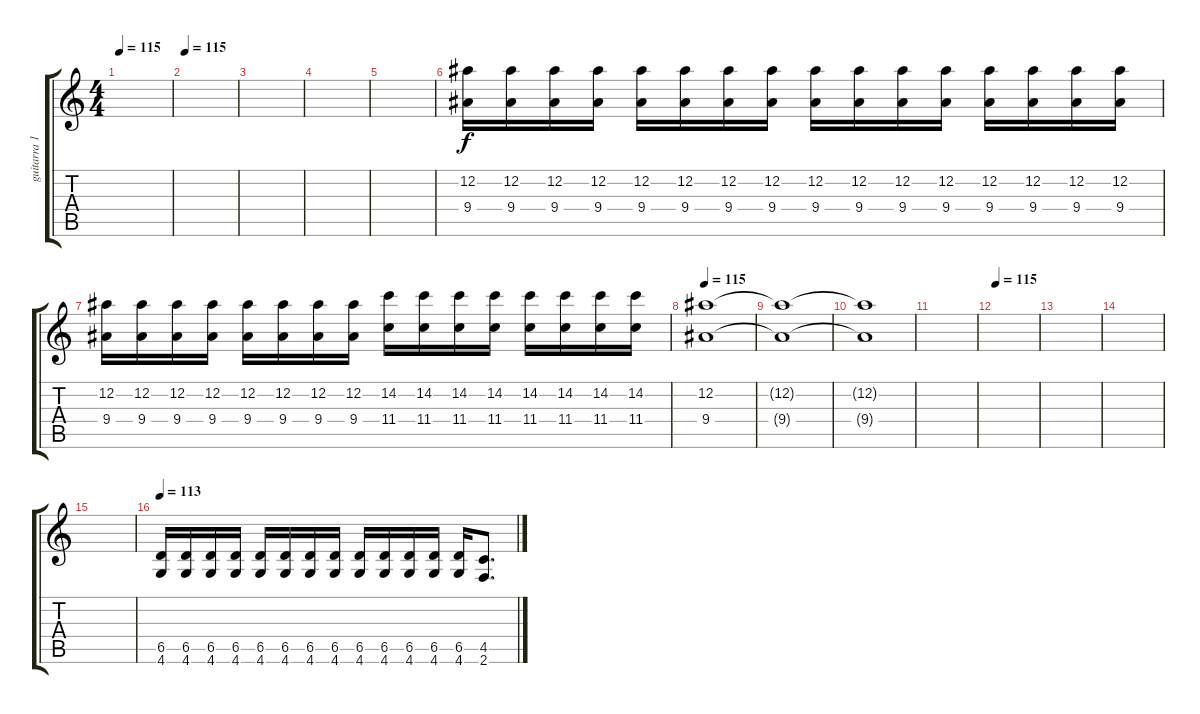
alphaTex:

\track ("guitarra 1" "guitarra 1") {instrument distortionguitar}
\staff {score tabs}
\tuning (Eb4 Bb3 Gb3 Db3 Ab2 Eb2) {hide}
\ts (4 4)
\tempo 115
\clef g2
\ks c
|
\tempo 115
|
|
|
|
(12.2 9.4).16{instrument overdrivenguitar} (12.2 9.4).16 (12.2 9.4).16 (12.2 9.4).16 (12.2 9.4).16 (12.2 9.4).16 (12.2 9.4).16 (12.2 9.4).16 (12.2 9.4).16 (12.2 9.4).16 (12.2 9.4).16 (12.2 9.4).16 (12.2 9.4).16 (12.2 9.4).16 (12.2 9.4).16 (12.2 9.4).16 |
(12.2 9.4).16 (12.2 9.4).16 (12.2 9.4).16 (12.2 9.4).16 (12.2 9.4).16 (12.2 9.4).16 (12.2 9.4).16 (12.2 9.4).16 (14.2 11.4).16 (14.2 11.4).16 (14.2 11.4).16 (14.2 11.4).16 (14.2 11.4).16 (14.2 11.4).16 (14.2 11.4).16 (14.2 11.4).16 |
\tempo 115
(12.2 9.4).1 |
(12.2{t} 9.4{t}).1 |
(12.2{t} 9.4{t}).1 |
|
\tempo 115
|
|
|
|
\tempo 113
(6.5 4.6).16{instrument distortionguitar} (6.5 4.6).16 (6.5 4.6).16 (6.5 4.6).16 (6.5 4.6).16 (6.5 4.6).16 (6.5 4.6).16 (6.5 4.6).16 (6.5 4.6).16 (6.5 4.6).16 (6.5 4.6).16 (6.5 4.6).16 (6.5 4.6).16 (4.5 2.6).8{d}
